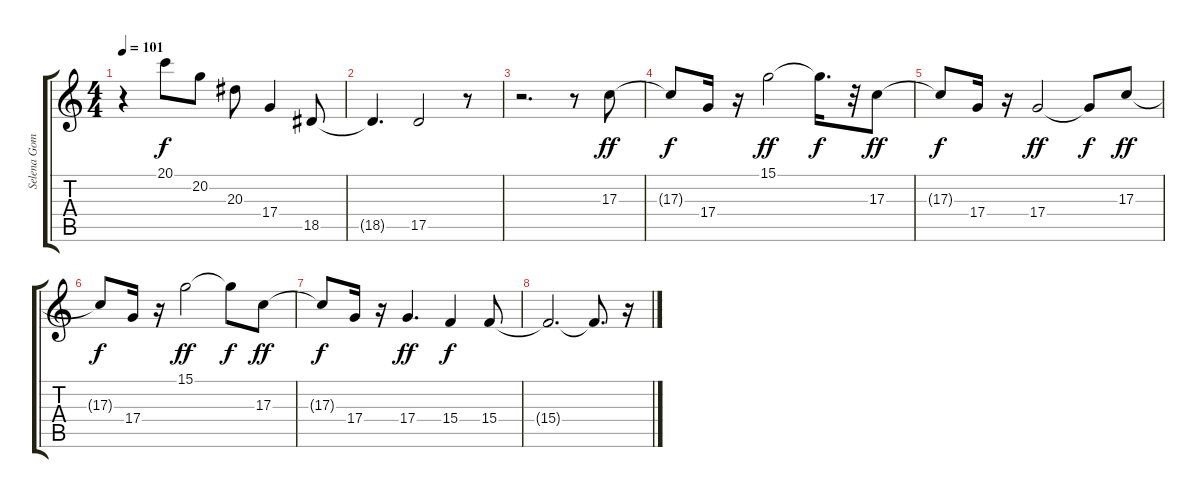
\track ("Selena Gomez - Magic" "Selena Gom") {instrument pizzicatostrings}
\staff {score tabs}
\tuning (E4 B3 G3 D3 A2 E2) {hide}
\ts (4 4)
\tempo 101
\clef g2
\ks c
r.4{dy f} 20.1.8 20.2.8 20.3.8 17.4.4 18.5.8 |
18.5{t}.4{d} 17.5.2 r.8 |
r.2{d} r.8 17.3.8{dy ff} |
17.3{t}.8{dy f} 17.4.16 r.16 15.1.2{dy ff} 15.1{t}.16{d dy f} r.32 17.3.8{dy ff} |
17.3{t}.8{dy f} 17.4.16 r.16 17.4.2{dy ff} 17.4{t}.8{dy f} 17.3.8{dy ff} |
17.3{t}.8{dy f} 17.4.16 r.16 15.1.2{dy ff} 15.1{t}.8{dy f} 17.3.8{dy ff} |
17.3{t}.8{dy f} 17.4.16 r.16 17.4.4{d dy ff} 15.4.4{dy f} 15.4.8 |
15.4{t}.2{d} 15.4{t}.8{d} r.16
